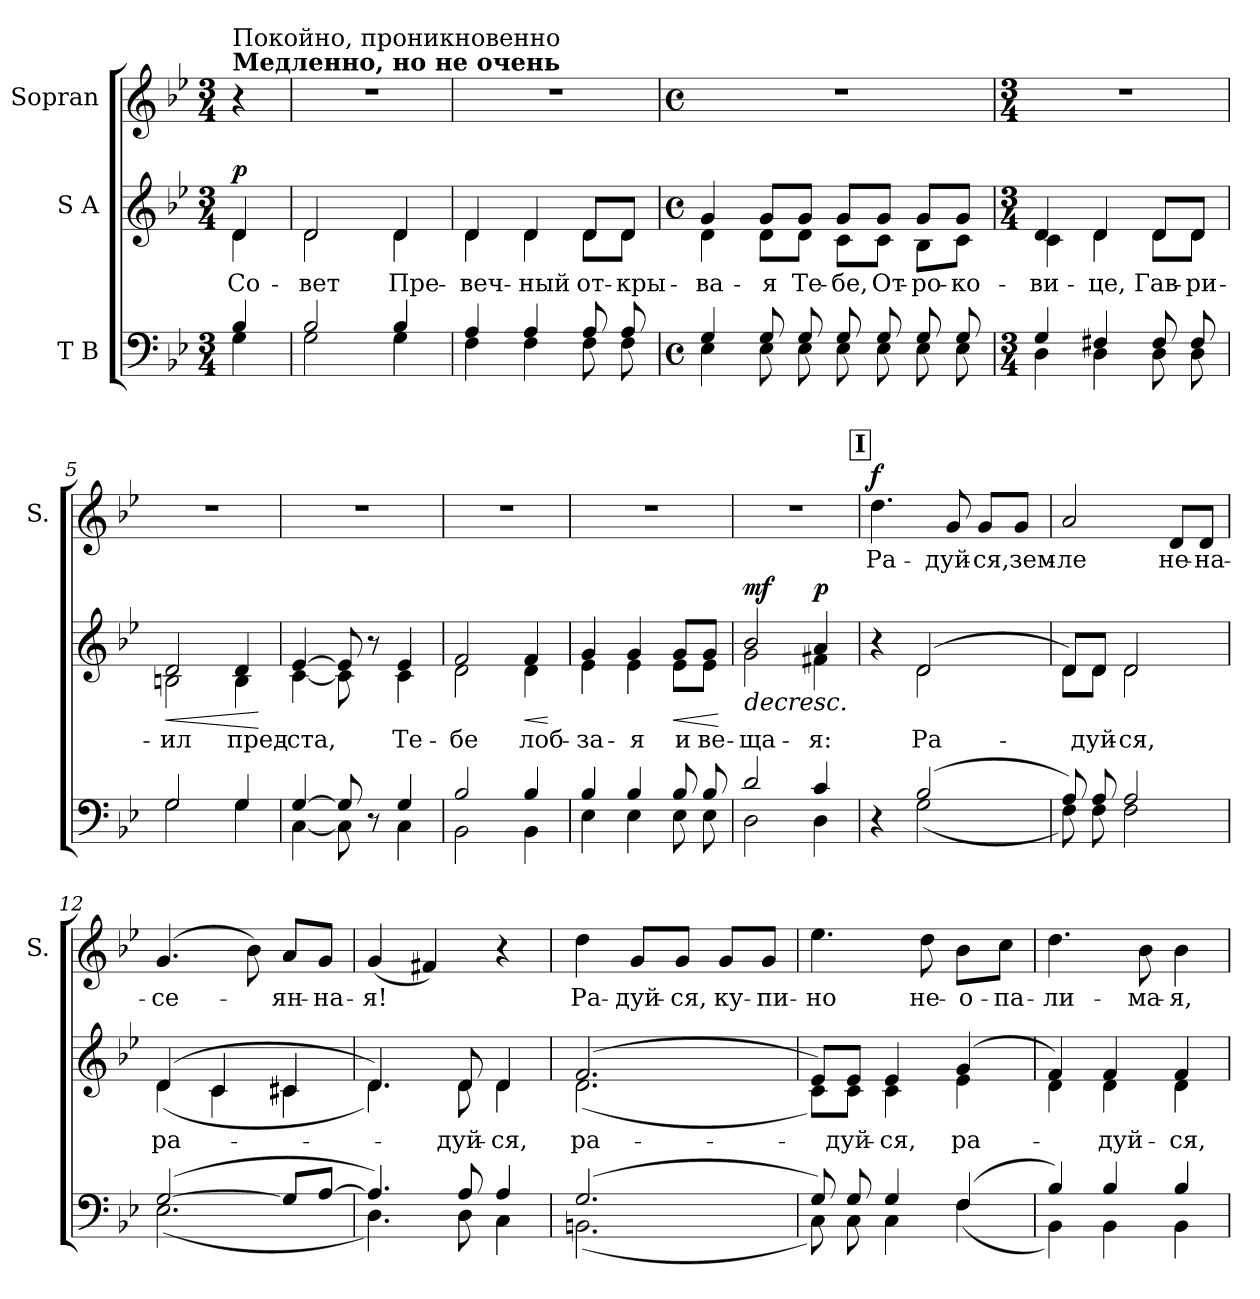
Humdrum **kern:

**kern	**kern	**text	**dynam	**kern	**text	**dynam
*part3	*part2	*part2	*part2	*part1	*part1	*part1
*staff3	*staff2	*staff2	*staff2	*staff1	*staff1	*staff1
*I"T B	*I"S A	*	*	*I"Sopran	*	*
*	*	*	*	*I'S.	*	*
*clefF4	*clefG2	*	*	*clefG2	*	*
*k[b-e-]	*k[b-e-]	*	*	*k[b-e-]	*	*
*M3/4	*M3/4	*	*	*M3/4	*	*
*MM56	*MM56	*	*	*MM56	*	*
=	=	=	=	=	=	=
*^	*	*	*	*	*	*
!	!	!	!	!	!LO:TX:a:B:t=Медленно, но не очень	!	!
!	!	!	!	!	!LO:TX:a:t=Покойно, проникновенно	!	!
!	!	!	!LO:LY:b	!LO:DY:b	!	!	!
*	*	*^	*	*	*	*	*
4B-/	4G\	4d/	4d\	Со-	p	4r	.	.
=1	=1	=1	=1	=1	=1	=1	=1	=1
!	!	!	!	!LO:LY:b	!	!	!	!
2B-/	2G\	2d/	2d\	-вет	.	2.r	.	.
!	!	!	!	!LO:LY:b	!	!	!	!
4B-/	4G\	4d/	4d\	Пре-	.	.	.	.
=2	=2	=2	=2	=2	=2	=2	=2	=2
!	!	!	!	!LO:LY:b	!	!	!	!
4A/	4F\	4d/	4d\	-веч-	.	2.r	.	.
!	!	!	!	!LO:LY:b	!	!	!	!
4A/	4F\	4d/	4d\	-ный	.	.	.	.
!	!	!	!	!LO:LY:b	!	!	!	!
8A/	8F\	8d/L	8d\L	от-	.	.	.	.
!	!	!	!	!LO:LY:b	!	!	!	!
8A/	8F\	8d/J	8d\J	-кры-	.	.	.	.
=3	=3	=3	=3	=3	=3	=3	=3	=3
*M4/4	*	*M4/4	*	*	*	*M4/4	*	*
*met(c)	*	*met(c)	*	*	*	*met(c)	*	*
!	!	!	!	!LO:LY:b	!	!	!	!
4G/	4E-\	4g/	4d\	-ва-	.	1r	.	.
!	!	!	!	!LO:LY:b	!	!	!	!
8G/	8E-\	8g/L	8d\L	-я	.	.	.	.
!	!	!	!	!LO:LY:b	!	!	!	!
8G/	8E-\	8g/J	8d\J	Те-	.	.	.	.
!	!	!	!	!LO:LY:b	!	!	!	!
8G/	8E-\	8g/L	8c\L	-бе,	.	.	.	.
!	!	!	!	!LO:LY:b	!	!	!	!
8G/	8E-\	8g/J	8c\J	От-	.	.	.	.
!	!	!	!	!LO:LY:b	!	!	!	!
8G/	8E-\	8g/L	8B-\L	-ро-	.	.	.	.
!	!	!	!	!LO:LY:b	!	!	!	!
8G/	8E-\	8g/J	8c\J	-ко-	.	.	.	.
!!LO:LB:g=z
=4	=4	=4	=4	=4	=4	=4	=4	=4
*M3/4	*	*M3/4	*	*	*	*M3/4	*	*
!	!	!	!	!LO:LY:b	!	!	!	!
4G/	4D\	4d/	4c\	-ви-	.	2.r	.	.
!	!	!	!	!LO:LY:b	!	!	!	!
4F#X/	4D\	4d/	4d\	-це,	.	.	.	.
!	!	!	!	!LO:LY:b	!	!	!	!
8F#/	8D\	8d/L	8d\L	Гав-	.	.	.	.
!	!	!	!	!LO:LY:b	!	!	!	!
8F#/	8D\	8d/J	8d\J	-ри-	.	.	.	.
=5	=5	=5	=5	=5	=5	=5	=5	=5
!	!	!	!	!LO:LY:b	!LO:HP:b	!	!	!
2G/	2G\	2d/	2Bn\	-ил	<	2.r	.	.
!	!	!	!	!LO:LY:b	!	!	!	!
4G/	4G\	4d/	4B\	пред-	.	.	.	.
*v	*v	*	*	*	*	*	*	*
*	*v	*v	*	*	*	*	*
.	.	.	[	.	.	.
=6	=6	=6	=6	=6	=6	=6
*^	*	*	*	*	*	*
!	!	!	!LO:LY:b	!	!	!	!
*	*	*^	*	*	*	*	*
[4G/	[4C\	[4e-/	[4c\	-ста,	.	2.r	.	.
8G/]	8C\]	8e-/]	8c\]	.	.	.	.	.
8r	8ryy	8r	8ryy	.	.	.	.	.
!	!	!	!	!LO:LY:b	!	!	!	!
4G/	4C\	4e-/	4c\	Те-	.	.	.	.
=7	=7	=7	=7	=7	=7	=7	=7	=7
!	!	!	!	!LO:LY:b	!	!	!	!
2B-/	2BB-\	2f/	2d\	-бе	.	2.r	.	.
!	!	!	!	!LO:LY:b	!LO:HP:b	!	!	!
4B-/	4BB-\	4f/	4d\	лоб-	<	.	.	.
*v	*v	*	*	*	*	*	*	*
*	*v	*v	*	*	*	*	*
.	.	.	[	.	.	.
=8	=8	=8	=8	=8	=8	=8
*^	*	*	*	*	*	*
!	!	!	!LO:LY:b	!	!	!	!
*	*	*^	*	*	*	*	*
4B-/	4E-\	4g/	4e-\	-за-	.	2.r	.	.
!	!	!	!	!LO:LY:b	!	!	!	!
4B-/	4E-\	4g/	4e-\	-я	.	.	.	.
!	!	!	!	!LO:LY:b	!LO:HP:b	!	!	!
8B-/	8E-\	8g/L	8e-\L	и	<	.	.	.
!	!	!	!	!LO:LY:b	!	!	!	!
8B-/	8E-\	8g/J	8e-\J	ве-	.	.	.	.
*v	*v	*	*	*	*	*	*	*
*	*v	*v	*	*	*	*	*
.	.	.	[	.	.	.
!!LO:LB:g=z
=9	=9	=9	=9	=9	=9	=9
*^	*	*	*	*	*	*
!	!	!	!LO:LY:b	!LO:HP:b	!	!	!
*	*	*^	*	*	*	*	*
!	!	!	!	!	!LO:DY:n=1:a	!	!	!
2d/	2D\	2b-/	2g\	-ща-	> mf	2.r	.	.
!	!	!	!	!LO:LY:b	!LO:DY:n=2:a	!	!	!
4c/	4D\	4a/	4f#X\	-я:	p	.	.	.
*v	*v	*	*	*	*	*	*	*
*	*v	*v	*	*	*	*	*
.	.	.	]	.	.	.
!!LO:REH:place=s1:a:B:fs=14:t=I
=10	=10	=10	=10	=10	=10	=10
*^	*^	*	*	*	*	*
!	!	!	!	!	!	!	!LO:LY:b	!LO:DY:a
4r	4ryy	4r	4ryy	.	.	4.dd\	Ра-	f
!	!	!	!	!LO:LY:b	!	!	!	!
(2B-/	(2G\	(2d/	2d\	Ра-	.	.	.	.
!	!	!	!	!	!	!	!LO:LY:b	!
.	.	.	.	.	.	8g/	-дуй-	.
!	!	!	!	!	!	!	!LO:LY:b	!
.	.	.	.	.	.	8g/L	-ся,	.
!	!	!	!	!	!	!	!LO:LY:b	!
.	.	.	.	.	.	8g/J	зем-	.
=11	=11	=11	=11	=11	=11	=11	=11	=11
!	!	!	!	!	!	!	!LO:LY:b	!
8A/)	8F\)	8d/L)	8d\L	.	.	2a/	-ле	.
!	!	!	!	!LO:LY:b	!	!	!	!
8A/	8F\	8d/J	8d\J	-дуй-	.	.	.	.
!	!	!	!	!LO:LY:b	!	!	!	!
2A/	2F\	2d/	2d\	-ся,	.	.	.	.
!	!	!	!	!	!	!	!LO:LY:b	!
.	.	.	.	.	.	8d/L	не-	.
!	!	!	!	!	!	!	!LO:LY:b	!
.	.	.	.	.	.	8d/J	-на-	.
=12	=12	=12	=12	=12	=12	=12	=12	=12
!	!	!	!	!LO:LY:b	!	!	!LO:LY:b	!
([2G/	(2.E-\	(4d/	(4d\	ра-	.	(4.g/	-се-	.
.	.	4c/	4c\	.	.	.	.	.
.	.	.	.	.	.	8b-\)	.	.
!	!	!	!	!	!	!	!LO:LY:b	!
8G/L]	.	4c#X/	4c#\	.	.	8a/L	-ян-	.
!	!	!	!	!	!	!	!LO:LY:b	!
[8A/J	.	.	.	.	.	8g/J	-на-	.
!!LO:LB:g=z
=13	=13	=13	=13	=13	=13	=13	=13	=13
!	!	!	!	!	!	!	!LO:LY:b	!
4.A/])	4.D\)	4.d/)	4.d\)	.	.	(4g/	-я!	.
.	.	.	.	.	.	4f#X/)	.	.
!	!	!	!	!LO:LY:b	!	!	!	!
8A/	8D\	8d/	8d\	-дуй-	.	.	.	.
!	!	!	!	!LO:LY:b	!	!	!	!
4A/	4C\	4d/	4d\	-ся,	.	4r	.	.
=14	=14	=14	=14	=14	=14	=14	=14	=14
!	!	!	!	!LO:LY:b	!	!	!LO:LY:b	!
(2.G/	(2.BBn\	(2.f/	(2.d\	ра-	.	4dd\	Ра-	.
!	!	!	!	!	!	!	!LO:LY:b	!
.	.	.	.	.	.	8g/L	-дуй-	.
!	!	!	!	!	!	!	!LO:LY:b	!
.	.	.	.	.	.	8g/J	-ся,	.
!	!	!	!	!	!	!	!LO:LY:b	!
.	.	.	.	.	.	8g/L	ку-	.
!	!	!	!	!	!	!	!LO:LY:b	!
.	.	.	.	.	.	8g/J	-пи-	.
=15	=15	=15	=15	=15	=15	=15	=15	=15
!	!	!	!	!	!	!	!LO:LY:b	!
8G/)	8C\)	8e-/L)	8c\L)	.	.	4.ee-\	-но	.
!	!	!	!	!LO:LY:b	!	!	!	!
8G/	8C\	8e-/J	8c\J	-дуй-	.	.	.	.
!	!	!	!	!LO:LY:b	!	!	!	!
4G/	4C\	4e-/	4c\	-ся,	.	.	.	.
!	!	!	!	!	!	!	!LO:LY:b	!
.	.	.	.	.	.	8dd\	не-	.
!	!	!	!	!LO:LY:b	!	!	!LO:LY:b	!
(4F/	(4F\	(4g/	4e-\	ра-	.	8b-\L	-о-	.
!	!	!	!	!	!	!	!LO:LY:b	!
.	.	.	.	.	.	8cc\J	-па-	.
=16	=16	=16	=16	=16	=16	=16	=16	=16
!	!	!	!	!	!	!	!LO:LY:b	!
4B-/)	4BB-\)	4f/)	4d\	.	.	4.dd\	-ли-	.
!	!	!	!	!LO:LY:b	!	!	!	!
4B-/	4BB-\	4f/	4d\	-дуй-	.	.	.	.
!	!	!	!	!	!	!	!LO:LY:b	!
.	.	.	.	.	.	8b-\	-ма-	.
!	!	!	!	!LO:LY:b	!	!	!LO:LY:b	!
4B-/	4BB-\	4f/	4d\	-ся,	.	4b-\	-я,	.
*v	*v	*	*	*	*	*	*	*
*	*v	*v	*	*	*	*	*
=	=	=	=	=	=	=
*-	*-	*-	*-	*-	*-	*-
